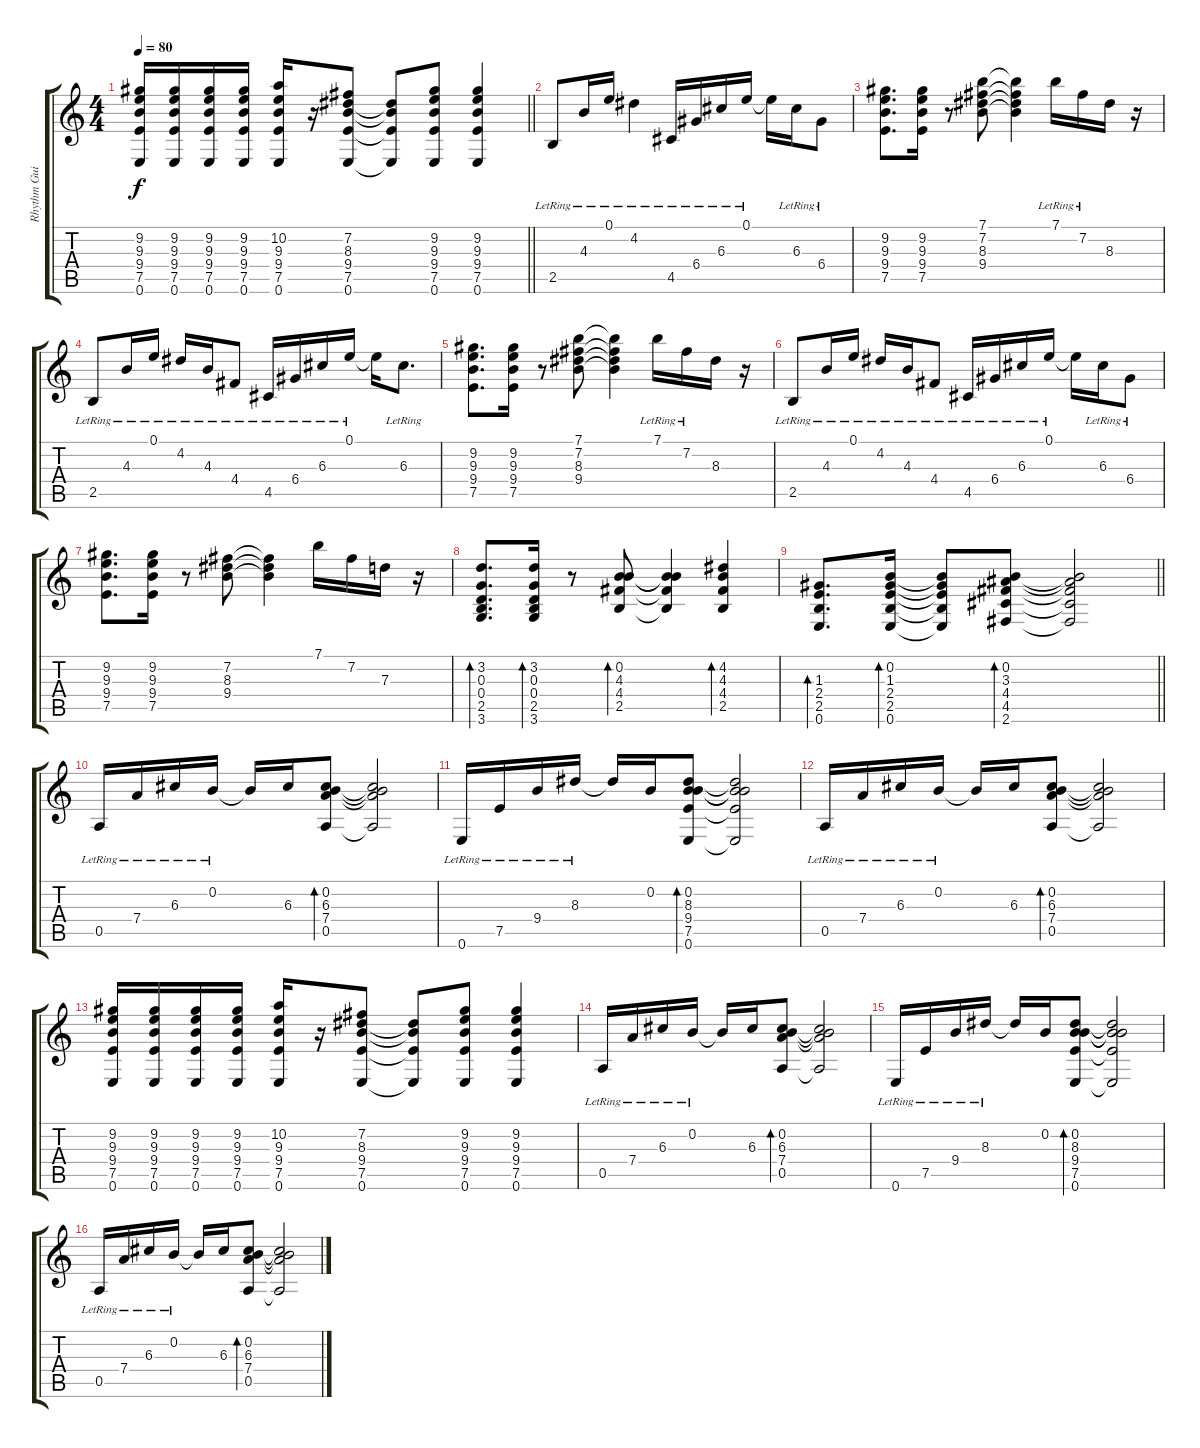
\track ("Rhythm Guitar" "Rhythm Gui") {instrument electricguitarclean}
\staff {score tabs}
\tuning (E4 B3 G3 D3 A2 E2) {hide}
\ts (4 4)
\tempo 80
\clef g2
\barLineRight lightlight
\ks c
(9.2 9.3 9.4 7.5 0.6).16{dy f} (9.2 9.3 9.4 7.5 0.6).16 (9.2 9.3 9.4 7.5 0.6).16 (9.2 9.3 9.4 7.5 0.6).16 (10.2 9.3 9.4 7.5 0.6).16 r.16 (7.2 8.3 9.4 7.5 0.6).8 (8.3{t} 9.4{t} 7.5{t} 0.6{t}).8 (9.2 9.3 9.4 7.5 0.6).8 (9.2 9.3 9.4 7.5 0.6).4 |
2.5{lr}.8 4.3{lr}.16 0.1{lr}.16 4.2{lr}.4 4.5{lr}.16 6.4{lr}.16 6.3{lr}.16 0.1{lr}.16 0.1{t}.16 6.3{lr}.16 6.4{lr}.8 |
(9.2 9.3 9.4 7.5).8{d} (9.2 9.3 9.4 7.5).16 r.8 (7.1 7.2 8.3 9.4).8 (7.1{t} 7.2{t} 8.3{t} 9.4{t}).4 7.1{lr}.16 7.2{lr}.16 8.3.16 r.16 |
2.5{lr}.8 4.3{lr}.16 0.1{lr}.16 4.2{lr}.16 4.3{lr}.16 4.4{lr}.8 4.5{lr}.16 6.4{lr}.16 6.3{lr}.16 0.1{lr}.16 0.1{t}.16 6.3{lr}.8{d} |
(9.2 9.3 9.4 7.5).8{d} (9.2 9.3 9.4 7.5).16 r.8 (7.1 7.2 8.3 9.4).8 (7.1{t} 7.2{t} 8.3{t} 9.4{t}).4 7.1{lr}.16 7.2{lr}.16 8.3.16 r.16 |
2.5{lr}.8 4.3{lr}.16 0.1{lr}.16 4.2{lr}.16 4.3{lr}.16 4.4{lr}.8 4.5{lr}.16 6.4{lr}.16 6.3{lr}.16 0.1{lr}.16 0.1{t}.16 6.3{lr}.16 6.4{lr}.8 |
(9.2 9.3 9.4 7.5).8{d} (9.2 9.3 9.4 7.5).16 r.8 (7.2 8.3 9.4).8 (7.2{t} 8.3{t} 9.4{t}).4 7.1.16 7.2.16 7.3.16 r.16 |
(3.2 0.3 0.4 2.5 3.6).8{d bd 30} (3.2 0.3 0.4 2.5 3.6).16{bd 30} r.8 (0.2 4.3 4.4 2.5).8{bd 30} (0.2{t} 4.3{t} 4.4{t} 2.5{t}).4 (4.2 4.3 4.4 2.5).4{bd 30} |
\barLineRight lightlight
(1.3 2.4 2.5 0.6).8{d bd 60} (0.2 1.3 2.4 2.5 0.6).16{bd 60} (0.2{t} 1.3{t} 2.4{t} 2.5{t} 0.6{t}).8 (0.2 3.3 4.4 4.5 2.6).8{bd 60} (0.2{t} 3.3{t} 4.4{t} 4.5{t} 2.6{t}).2 |
0.5{lr}.16 7.4{lr}.16 6.3{lr}.16 0.2{lr}.16 0.2{t}.16 6.3.16 (0.2 6.3 7.4 0.5).8{bd 120} (0.2{t} 6.3{t} 7.4{t} 0.5{t}).2 |
0.6{lr}.16 7.5{lr}.16 9.4{lr}.16 8.3{lr}.16 8.3{t}.16 0.2.16 (0.2 8.3 9.4 7.5 0.6).8{bd 120} (0.2{t} 8.3{t} 9.4{t} 7.5{t} 0.6{t}).2 |
0.5{lr}.16 7.4{lr}.16 6.3{lr}.16 0.2{lr}.16 0.2{t}.16 6.3.16 (0.2 6.3 7.4 0.5).8{bd 120} (0.2{t} 6.3{t} 7.4{t} 0.5{t}).2 |
(9.2 9.3 9.4 7.5 0.6).16 (9.2 9.3 9.4 7.5 0.6).16 (9.2 9.3 9.4 7.5 0.6).16 (9.2 9.3 9.4 7.5 0.6).16 (10.2 9.3 9.4 7.5 0.6).16 r.16 (7.2 8.3 9.4 7.5 0.6).8 (8.3{t} 9.4{t} 7.5{t} 0.6{t}).8 (9.2 9.3 9.4 7.5 0.6).8 (9.2 9.3 9.4 7.5 0.6).4 |
0.5{lr}.16 7.4{lr}.16 6.3{lr}.16 0.2{lr}.16 0.2{t}.16 6.3.16 (0.2 6.3 7.4 0.5).8{bd 120} (0.2{t} 6.3{t} 7.4{t} 0.5{t}).2 |
0.6{lr}.16 7.5{lr}.16 9.4{lr}.16 8.3{lr}.16 8.3{t}.16 0.2.16 (0.2 8.3 9.4 7.5 0.6).8{bd 120} (0.2{t} 8.3{t} 9.4{t} 7.5{t} 0.6{t}).2 |
0.5{lr}.16 7.4{lr}.16 6.3{lr}.16 0.2{lr}.16 0.2{t}.16 6.3.16 (0.2 6.3 7.4 0.5).8{bd 120} (0.2{t} 6.3{t} 7.4{t} 0.5{t}).2
